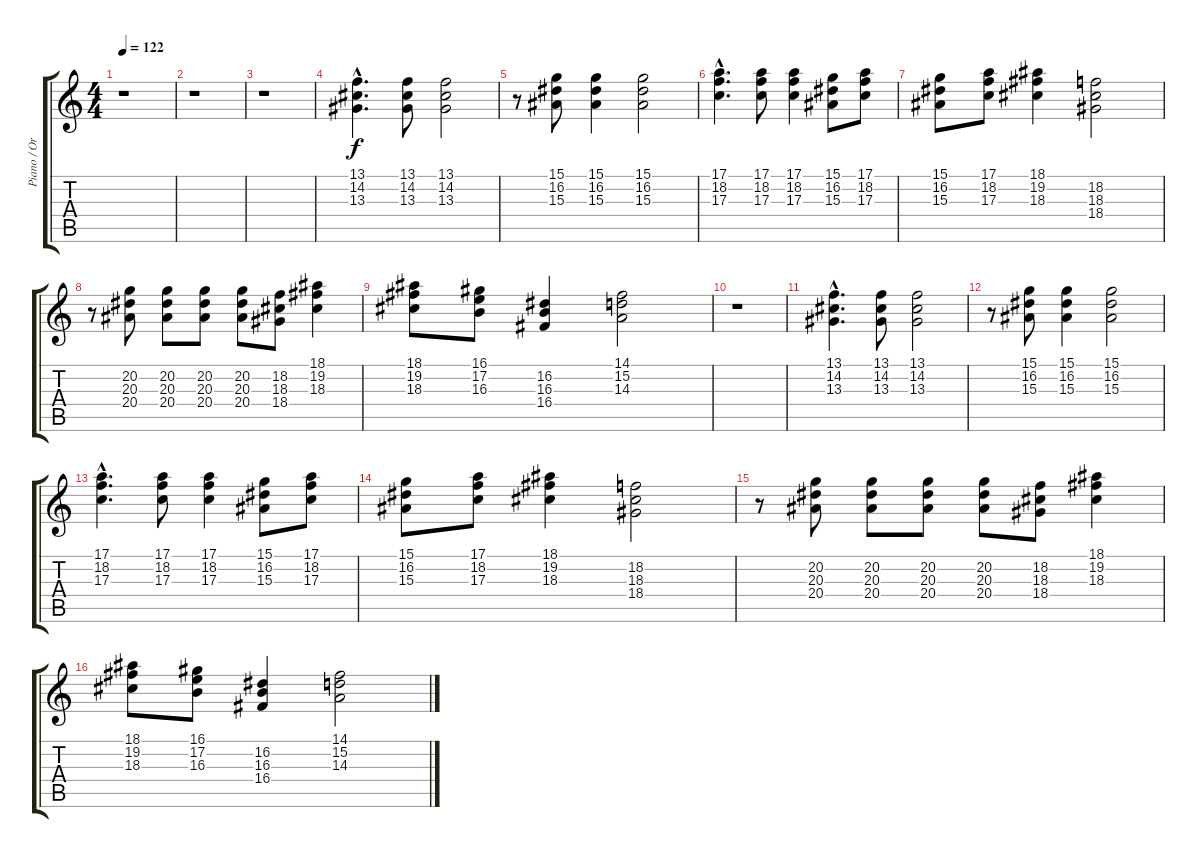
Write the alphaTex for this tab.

\track ("Piano / Organ" "Piano / Or") {instrument brightacousticpiano}
\staff {score tabs}
\tuning (E4 B3 G3 D3 A2 E2) {hide}
\ts (4 4)
\tempo 122
\clef g2
\ks c
r.1{dy f instrument brightacousticpiano} |
r.1 |
r.1 |
(13.1{hac} 14.2{hac} 13.3{hac}).4{d instrument drawbarorgan} (13.1 14.2 13.3).8 (13.1 14.2 13.3).2 |
r.8 (15.1 16.2 15.3).8 (15.1 16.2 15.3).4 (15.1 16.2 15.3).2 |
(17.1{hac} 18.2{hac} 17.3{hac}).4{d instrument drawbarorgan} (17.1 18.2 17.3).8 (17.1 18.2 17.3).4 (15.1 16.2 15.3).8 (17.1 18.2 17.3).8 |
(15.1 16.2 15.3).8{instrument drawbarorgan} (17.1 18.2 17.3).8 (18.1 19.2 18.3).4 (18.2 18.3 18.4).2 |
r.8{instrument drawbarorgan} (20.2 20.3 20.4).8 (20.2 20.3 20.4).8 (20.2 20.3 20.4).8 (20.2 20.3 20.4).8 (18.2 18.3 18.4).8 (18.1 19.2 18.3).4 |
(18.1 19.2 18.3).8{instrument drawbarorgan} (16.1 17.2 16.3).8 (16.2 16.3 16.4).4 (14.1 15.2 14.3).2 |
r.1 |
(13.1{hac} 14.2{hac} 13.3{hac}).4{d instrument drawbarorgan} (13.1 14.2 13.3).8 (13.1 14.2 13.3).2 |
r.8{instrument drawbarorgan} (15.1 16.2 15.3).8 (15.1 16.2 15.3).4 (15.1 16.2 15.3).2 |
(17.1{hac} 18.2{hac} 17.3{hac}).4{d} (17.1 18.2 17.3).8 (17.1 18.2 17.3).4 (15.1 16.2 15.3).8 (17.1 18.2 17.3).8 |
(15.1 16.2 15.3).8{instrument drawbarorgan} (17.1 18.2 17.3).8 (18.1 19.2 18.3).4 (18.2 18.3 18.4).2 |
r.8 (20.2 20.3 20.4).8 (20.2 20.3 20.4).8 (20.2 20.3 20.4).8 (20.2 20.3 20.4).8 (18.2 18.3 18.4).8 (18.1 19.2 18.3).4 |
(18.1 19.2 18.3).8{instrument drawbarorgan} (16.1 17.2 16.3).8 (16.2 16.3 16.4).4 (14.1 15.2 14.3).2
